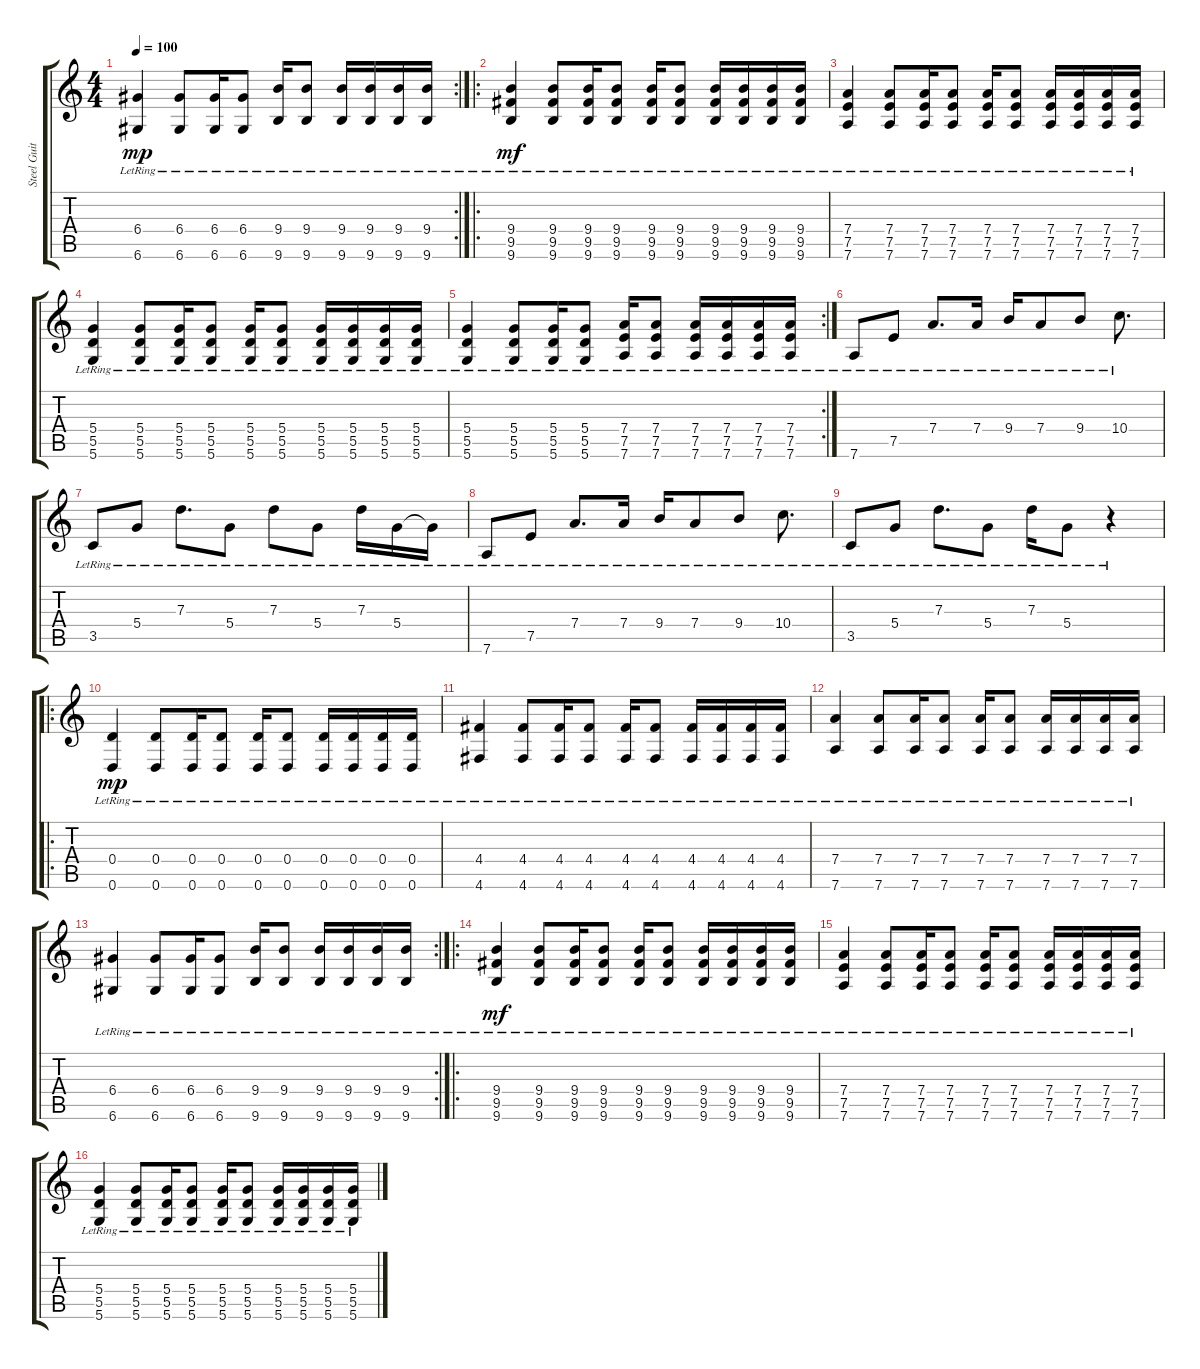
\track ("Steel Guitar" "Steel Guit") {instrument acousticguitarsteel}
\staff {score tabs}
\tuning (E4 B3 G3 D3 A2 D2) {hide}
\rc 2
\ts (4 4)
\tempo 100
\clef g2
\ks c
(6.4{lr} 6.6{lr}).4{dy mp} (6.4{lr} 6.6{lr}).8 (6.4{lr} 6.6{lr}).16 (6.4{lr} 6.6{lr}).8 (9.4{lr} 9.6{lr}).16 (9.4{lr} 9.6{lr}).8 (9.4{lr} 9.6{lr}).16 (9.4{lr} 9.6{lr}).16 (9.4{lr} 9.6{lr}).16 (9.4{lr} 9.6{lr}).16 |
\ro
(9.4{lr} 9.5{lr} 9.6{lr}).4{dy mf} (9.4{lr} 9.5{lr} 9.6{lr}).8 (9.4{lr} 9.5{lr} 9.6{lr}).16 (9.4{lr} 9.5{lr} 9.6{lr}).8 (9.4{lr} 9.5{lr} 9.6{lr}).16 (9.4{lr} 9.5{lr} 9.6{lr}).8 (9.4{lr} 9.5{lr} 9.6{lr}).16 (9.4{lr} 9.5{lr} 9.6{lr}).16 (9.4{lr} 9.5{lr} 9.6{lr}).16 (9.4{lr} 9.5{lr} 9.6{lr}).16 |
(7.4{lr} 7.5{lr} 7.6{lr}).4 (7.4{lr} 7.5{lr} 7.6{lr}).8 (7.4{lr} 7.5{lr} 7.6{lr}).16 (7.4{lr} 7.5{lr} 7.6{lr}).8 (7.4{lr} 7.5{lr} 7.6{lr}).16 (7.4{lr} 7.5{lr} 7.6{lr}).8 (7.4{lr} 7.5{lr} 7.6{lr}).16 (7.4{lr} 7.5{lr} 7.6{lr}).16 (7.4{lr} 7.5{lr} 7.6{lr}).16 (7.4{lr} 7.5{lr} 7.6{lr}).16 |
(5.4{lr} 5.5{lr} 5.6{lr}).4 (5.4{lr} 5.5{lr} 5.6{lr}).8 (5.4{lr} 5.5{lr} 5.6{lr}).16 (5.4{lr} 5.5{lr} 5.6{lr}).8 (5.4{lr} 5.5{lr} 5.6{lr}).16 (5.4{lr} 5.5{lr} 5.6{lr}).8 (5.4{lr} 5.5{lr} 5.6{lr}).16 (5.4{lr} 5.5{lr} 5.6{lr}).16 (5.4{lr} 5.5{lr} 5.6{lr}).16 (5.4{lr} 5.5{lr} 5.6{lr}).16 |
\rc 2
(5.4{lr} 5.5{lr} 5.6{lr}).4 (5.4{lr} 5.5{lr} 5.6{lr}).8 (5.4{lr} 5.5{lr} 5.6{lr}).16 (5.4{lr} 5.5{lr} 5.6{lr}).8 (7.4{lr} 7.5{lr} 7.6{lr}).16 (7.4{lr} 7.5{lr} 7.6{lr}).8 (7.4{lr} 7.5{lr} 7.6{lr}).16 (7.4{lr} 7.5{lr} 7.6{lr}).16 (7.4{lr} 7.5{lr} 7.6{lr}).16 (7.4{lr} 7.5{lr} 7.6{lr}).16 |
7.6{lr}.8 7.5{lr}.8 7.4{lr}.8{d} 7.4{lr}.16 9.4{lr}.16 7.4{lr}.8 9.4{lr}.8 10.4{lr}.8{d} |
3.5{lr}.8 5.4{lr}.8 7.3{lr}.8{d} 5.4{lr}.8 7.3{lr}.8 5.4{lr}.8 7.3{lr}.16 5.4{lr}.16 5.4{lr t}.16 |
7.6{lr}.8 7.5{lr}.8 7.4{lr}.8{d} 7.4{lr}.16 9.4{lr}.16 7.4{lr}.8 9.4{lr}.8 10.4{lr}.8{d} |
3.5{lr}.8 5.4{lr}.8 7.3{lr}.8{d} 5.4{lr}.8 7.3{lr}.16 5.4{lr}.8 r.4 |
\ro
(0.4{lr} 0.6{lr}).4{dy mp} (0.4{lr} 0.6{lr}).8 (0.4{lr} 0.6{lr}).16 (0.4{lr} 0.6{lr}).8 (0.4{lr} 0.6{lr}).16 (0.4{lr} 0.6{lr}).8 (0.4{lr} 0.6{lr}).16 (0.4{lr} 0.6{lr}).16 (0.4{lr} 0.6{lr}).16 (0.4{lr} 0.6{lr}).16 |
(4.4{lr} 4.6{lr}).4 (4.4{lr} 4.6{lr}).8 (4.4{lr} 4.6{lr}).16 (4.4{lr} 4.6{lr}).8 (4.4{lr} 4.6{lr}).16 (4.4{lr} 4.6{lr}).8 (4.4{lr} 4.6{lr}).16 (4.4{lr} 4.6{lr}).16 (4.4{lr} 4.6{lr}).16 (4.4{lr} 4.6{lr}).16 |
(7.4{lr} 7.6{lr}).4 (7.4{lr} 7.6{lr}).8 (7.4{lr} 7.6{lr}).16 (7.4{lr} 7.6{lr}).8 (7.4{lr} 7.6{lr}).16 (7.4{lr} 7.6{lr}).8 (7.4{lr} 7.6{lr}).16 (7.4{lr} 7.6{lr}).16 (7.4{lr} 7.6{lr}).16 (7.4{lr} 7.6{lr}).16 |
\rc 2
(6.4{lr} 6.6{lr}).4 (6.4{lr} 6.6{lr}).8 (6.4{lr} 6.6{lr}).16 (6.4{lr} 6.6{lr}).8 (9.4{lr} 9.6{lr}).16 (9.4{lr} 9.6{lr}).8 (9.4{lr} 9.6{lr}).16 (9.4{lr} 9.6{lr}).16 (9.4{lr} 9.6{lr}).16 (9.4{lr} 9.6{lr}).16 |
\ro
(9.4{lr} 9.5{lr} 9.6{lr}).4{dy mf} (9.4{lr} 9.5{lr} 9.6{lr}).8 (9.4{lr} 9.5{lr} 9.6{lr}).16 (9.4{lr} 9.5{lr} 9.6{lr}).8 (9.4{lr} 9.5{lr} 9.6{lr}).16 (9.4{lr} 9.5{lr} 9.6{lr}).8 (9.4{lr} 9.5{lr} 9.6{lr}).16 (9.4{lr} 9.5{lr} 9.6{lr}).16 (9.4{lr} 9.5{lr} 9.6{lr}).16 (9.4{lr} 9.5{lr} 9.6{lr}).16 |
(7.4{lr} 7.5{lr} 7.6{lr}).4 (7.4{lr} 7.5{lr} 7.6{lr}).8 (7.4{lr} 7.5{lr} 7.6{lr}).16 (7.4{lr} 7.5{lr} 7.6{lr}).8 (7.4{lr} 7.5{lr} 7.6{lr}).16 (7.4{lr} 7.5{lr} 7.6{lr}).8 (7.4{lr} 7.5{lr} 7.6{lr}).16 (7.4{lr} 7.5{lr} 7.6{lr}).16 (7.4{lr} 7.5{lr} 7.6{lr}).16 (7.4{lr} 7.5{lr} 7.6{lr}).16 |
(5.4{lr} 5.5{lr} 5.6{lr}).4 (5.4{lr} 5.5{lr} 5.6{lr}).8 (5.4{lr} 5.5{lr} 5.6{lr}).16 (5.4{lr} 5.5{lr} 5.6{lr}).8 (5.4{lr} 5.5{lr} 5.6{lr}).16 (5.4{lr} 5.5{lr} 5.6{lr}).8 (5.4{lr} 5.5{lr} 5.6{lr}).16 (5.4{lr} 5.5{lr} 5.6{lr}).16 (5.4{lr} 5.5{lr} 5.6{lr}).16 (5.4{lr} 5.5{lr} 5.6{lr}).16
